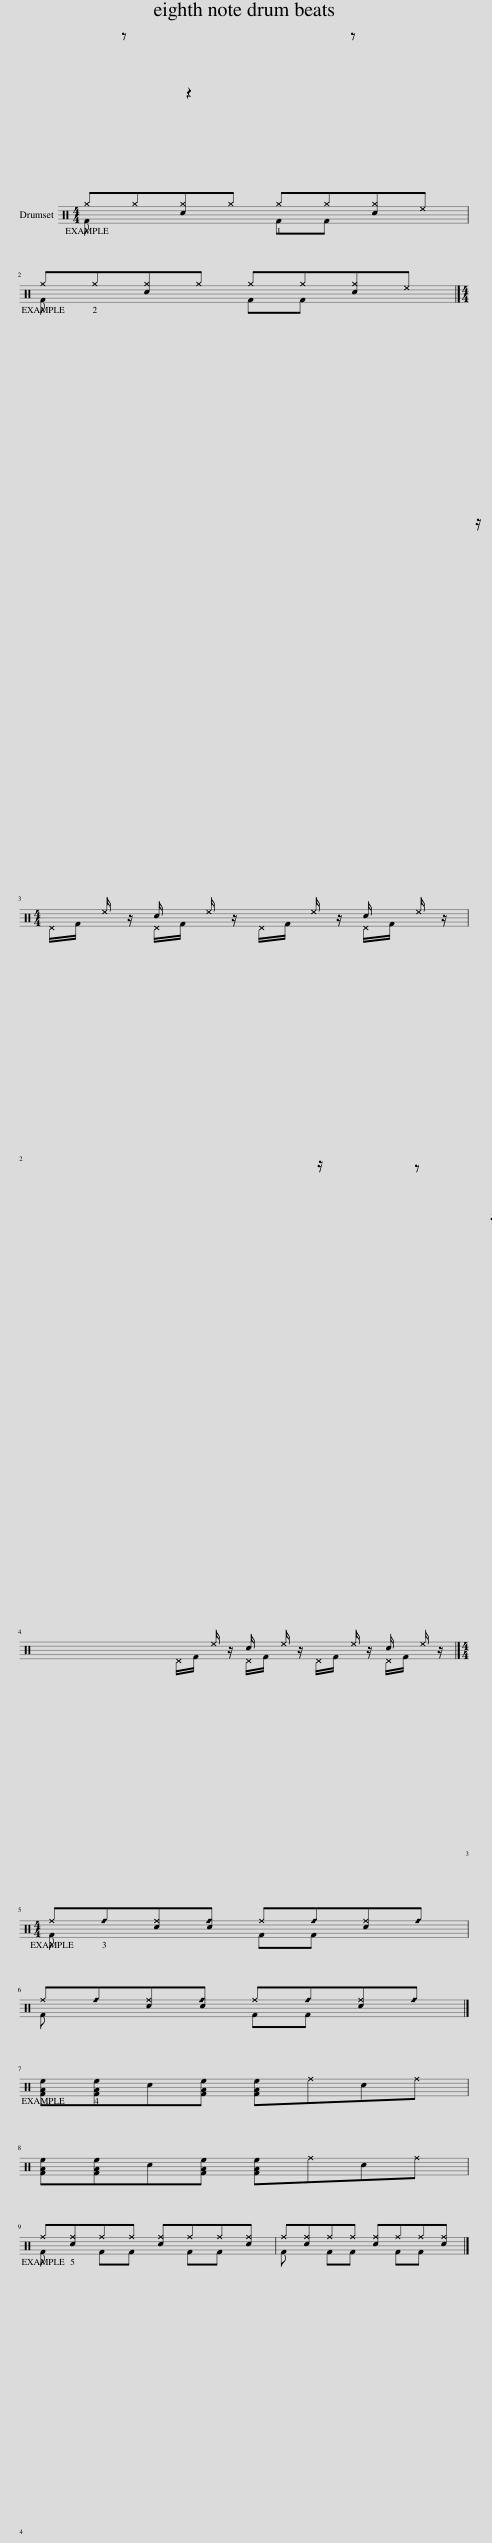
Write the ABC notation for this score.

X:1
%%score ( 1 2 )
L:1/8
M:4/4
I:linebreak $
K:C
V:1 perc
K:none
V:2 perc
K:none
V:1
 ^g^g[c^g]^g ^g^g[c^g]^e |$ ^g^g[c^g]^g ^g^g[c^g]^e |]$[M:4/4] z ^e/ z/ c/ z/ ^e/ z/ z ^e/ z/ c/ z/ ^e/ z/ |$ z ^e/ z/ c/ z/ ^e/ z/ z ^e/ z/ c/ z/ ^e/ z/ |]$[M:4/4] ^f_f[c^f][c_f] ^f_f[c^f]_f |$ %5
 ^f_f[c^f][c_f] ^f_f[c^f]_f |]$ [FAe][FAe]c[FAe] [FAe]^fc^f |$ [FAe][FAe]c[FAe] [FAe]^fc^f |$ ^f[c^f]^f^f [c^f]^f^f[c^f] | ^f[c^f]^f^f [c^f]^f^f[c^f] |] %10
V:2
 F z z2 FF z x |$ F x3 FF x2 |]$[M:4/4] ^D/F/ x ^D/F/ x ^D/F/ x ^D/F/ x |$ ^D/F/ x ^D/F/ x ^D/F/ z ^D/F/ x |]$[M:4/4] F x3 FF x2 |$ %5
 F x3 FF x2 |]$ x8 |$ x8 |$ F x FF x FF x | F x FF x FF x |] %10
